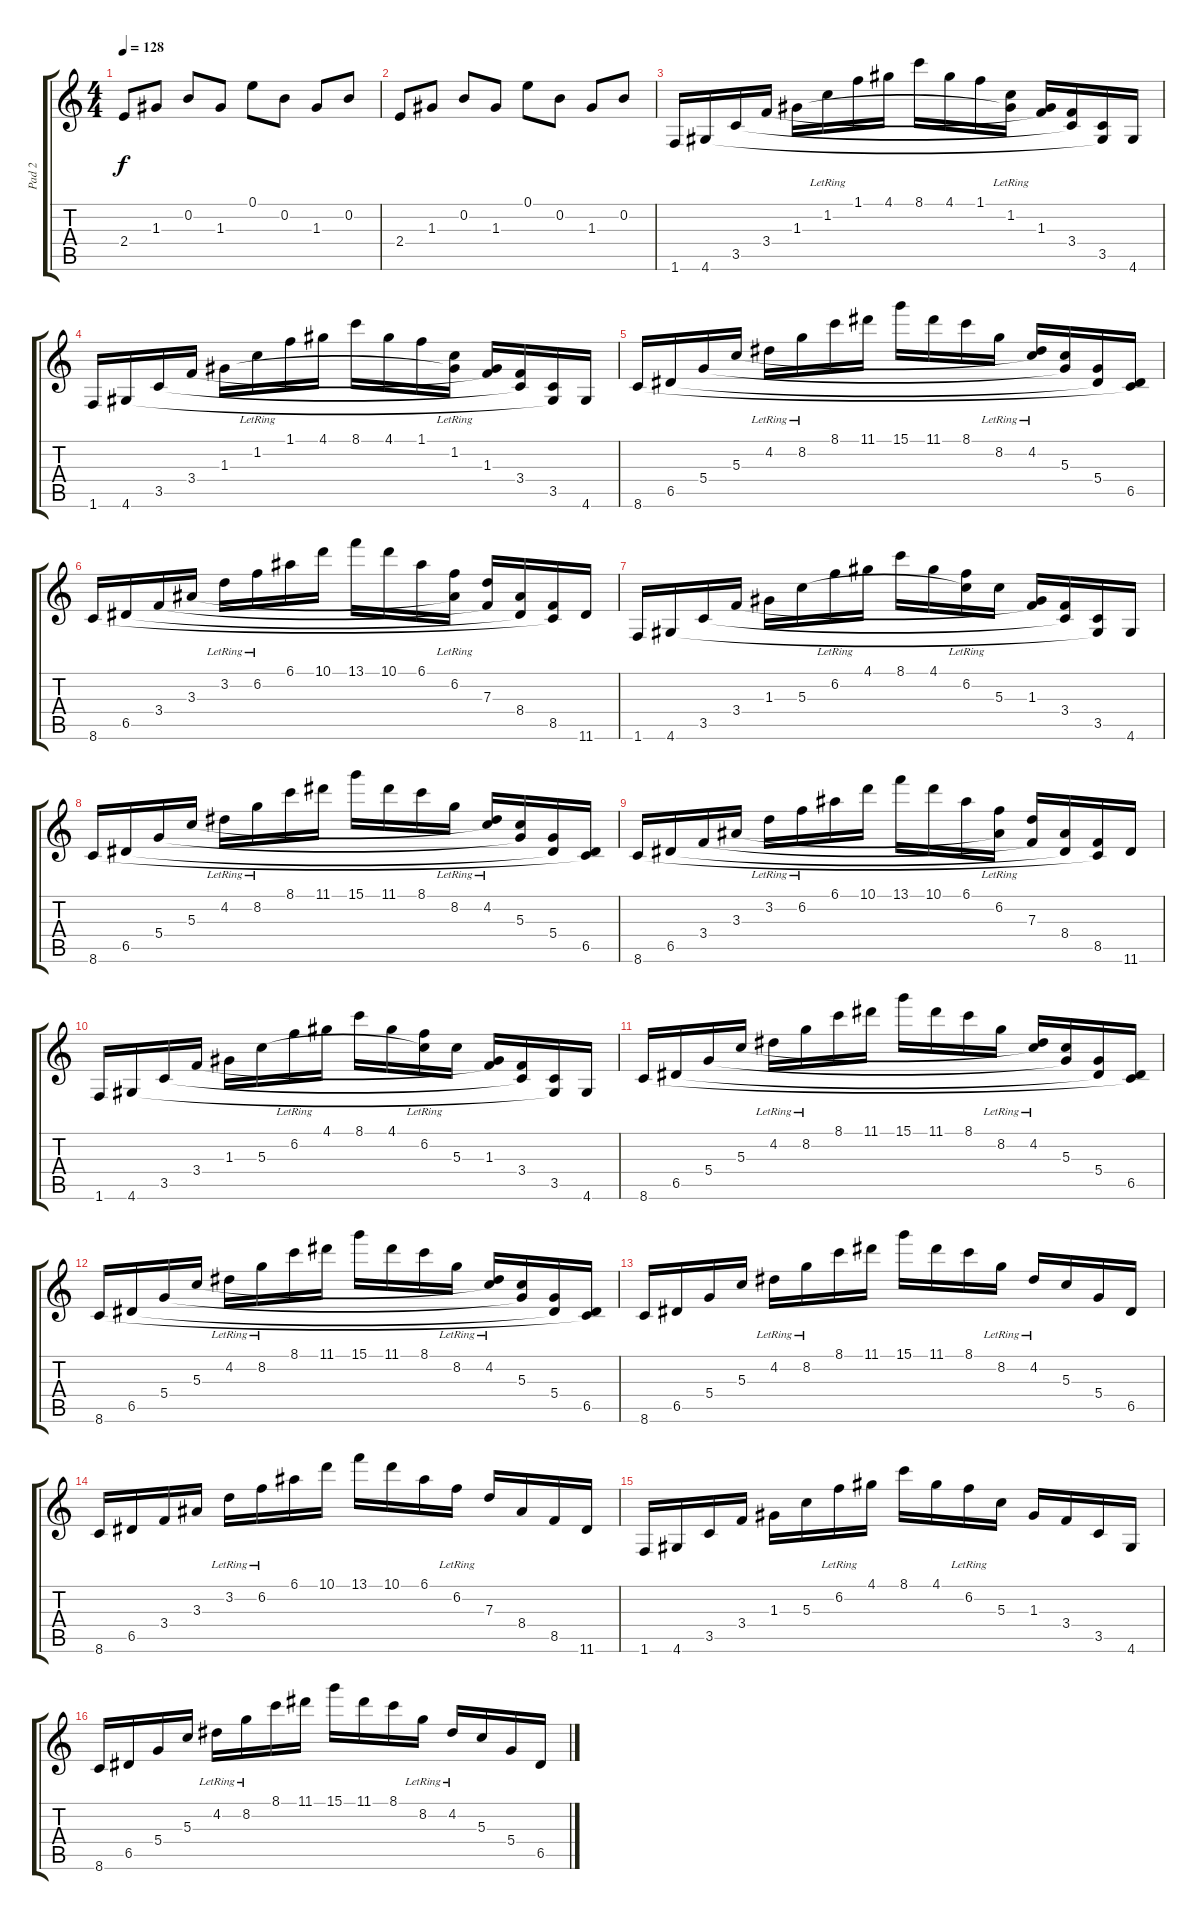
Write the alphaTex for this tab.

\track ("Pad 2" "Pad 2") {instrument banjo}
\staff {score tabs}
\tuning (E4 B3 G3 D3 A2 E2) {hide}
\displaytranspose 12
\ts (4 4)
\tempo 128
\clef g2
\ks c
2.4.8{dy f} 1.3.8 0.2.8 1.3.8 0.1.8 0.2.8 1.3.8 0.2.8 |
2.4.8 1.3.8 0.2.8 1.3.8 0.1.8 0.2.8 1.3.8 0.2.8 |
1.6.16{volume 8} 4.6.16 3.5.16 3.4.16 1.3.16 1.2{lr}.16 1.1.16 4.1.16 8.1.16 4.1.16 1.1.16 (1.2{lr} 1.3{t}).16 (1.3 3.4{t}).16 (3.4 3.5{t}).16 (3.5 4.6{t}).16 4.6.16 |
1.6.16 4.6.16 3.5.16 3.4.16 1.3.16 1.2{lr}.16 1.1.16 4.1.16 8.1.16 4.1.16 1.1.16 (1.2{lr} 1.3{t}).16 (1.3 3.4{t}).16 (3.4 3.5{t}).16 (3.5 4.6{t}).16 4.6.16 |
8.6.16 6.5.16 5.4.16 5.3.16 4.2{lr}.16 8.2{lr}.16 8.1.16 11.1.16 15.1.16 11.1.16 8.1.16 8.2{lr}.16 (4.2{lr} 5.3{t}).16 (5.3 5.4{t}).16 (5.4 6.5{t}).16 (6.5 8.6{t}).16 |
8.6.16 6.5.16 3.4.16 3.3.16 3.2{lr}.16 6.2{lr}.16 6.1.16 10.1.16 13.1.16 10.1.16 6.1.16 (6.2{lr} 3.3{t}).16 (7.3 3.4{t}).16 (8.4 6.5{t}).16 (8.5 8.6{t}).16 11.6.16 |
1.6.16 4.6.16 3.5.16 3.4.16 1.3.16 5.3.16 6.2{lr}.16 4.1.16 8.1.16 4.1.16 (6.2{lr} 5.3{t}).16 5.3.16 (1.3 3.4{t}).16 (3.4 3.5{t}).16 (3.5 4.6{t}).16 4.6.16 |
8.6.16 6.5.16 5.4.16 5.3.16 4.2{lr}.16 8.2{lr}.16 8.1.16 11.1.16 15.1.16 11.1.16 8.1.16 8.2{lr}.16 (4.2{lr} 5.3{t}).16 (5.3 5.4{t}).16 (5.4 6.5{t}).16 (6.5 8.6{t}).16 |
8.6.16 6.5.16 3.4.16 3.3.16 3.2{lr}.16 6.2{lr}.16 6.1.16 10.1.16 13.1.16 10.1.16 6.1.16 (6.2{lr} 3.3{t}).16 (7.3 3.4{t}).16 (8.4 6.5{t}).16 (8.5 8.6{t}).16 11.6.16 |
1.6.16 4.6.16 3.5.16 3.4.16 1.3.16 5.3.16 6.2{lr}.16 4.1.16 8.1.16 4.1.16 (6.2{lr} 5.3{t}).16 5.3.16 (1.3 3.4{t}).16 (3.4 3.5{t}).16 (3.5 4.6{t}).16 4.6.16 |
8.6.16 6.5.16 5.4.16 5.3.16 4.2{lr}.16 8.2{lr}.16 8.1.16 11.1.16 15.1.16 11.1.16 8.1.16 8.2{lr}.16 (4.2{lr} 5.3{t}).16 (5.3 5.4{t}).16 (5.4 6.5{t}).16 (6.5 8.6{t}).16 |
8.6.16 6.5.16 5.4.16 5.3.16 4.2{lr}.16 8.2{lr}.16 8.1.16 11.1.16 15.1.16 11.1.16 8.1.16 8.2{lr}.16 (4.2{lr} 5.3{t}).16 (5.3 5.4{t}).16 (5.4 6.5{t}).16 (6.5 8.6{t}).16 |
8.6.16 6.5.16 5.4.16 5.3.16 4.2{lr}.16 8.2{lr}.16 8.1.16 11.1.16 15.1.16 11.1.16 8.1.16 8.2{lr}.16 4.2{lr}.16 5.3.16 5.4.16 6.5.16 |
8.6.16 6.5.16 3.4.16 3.3.16 3.2{lr}.16 6.2{lr}.16 6.1.16 10.1.16 13.1.16 10.1.16 6.1.16 6.2{lr}.16 7.3.16 8.4.16 8.5.16 11.6.16 |
1.6.16 4.6.16 3.5.16 3.4.16 1.3.16 5.3.16 6.2{lr}.16 4.1.16 8.1.16 4.1.16 6.2{lr}.16 5.3.16 1.3.16 3.4.16 3.5.16 4.6.16 |
8.6.16 6.5.16 5.4.16 5.3.16 4.2{lr}.16 8.2{lr}.16 8.1.16 11.1.16 15.1.16 11.1.16 8.1.16 8.2{lr}.16 4.2{lr}.16 5.3.16 5.4.16 6.5.16
